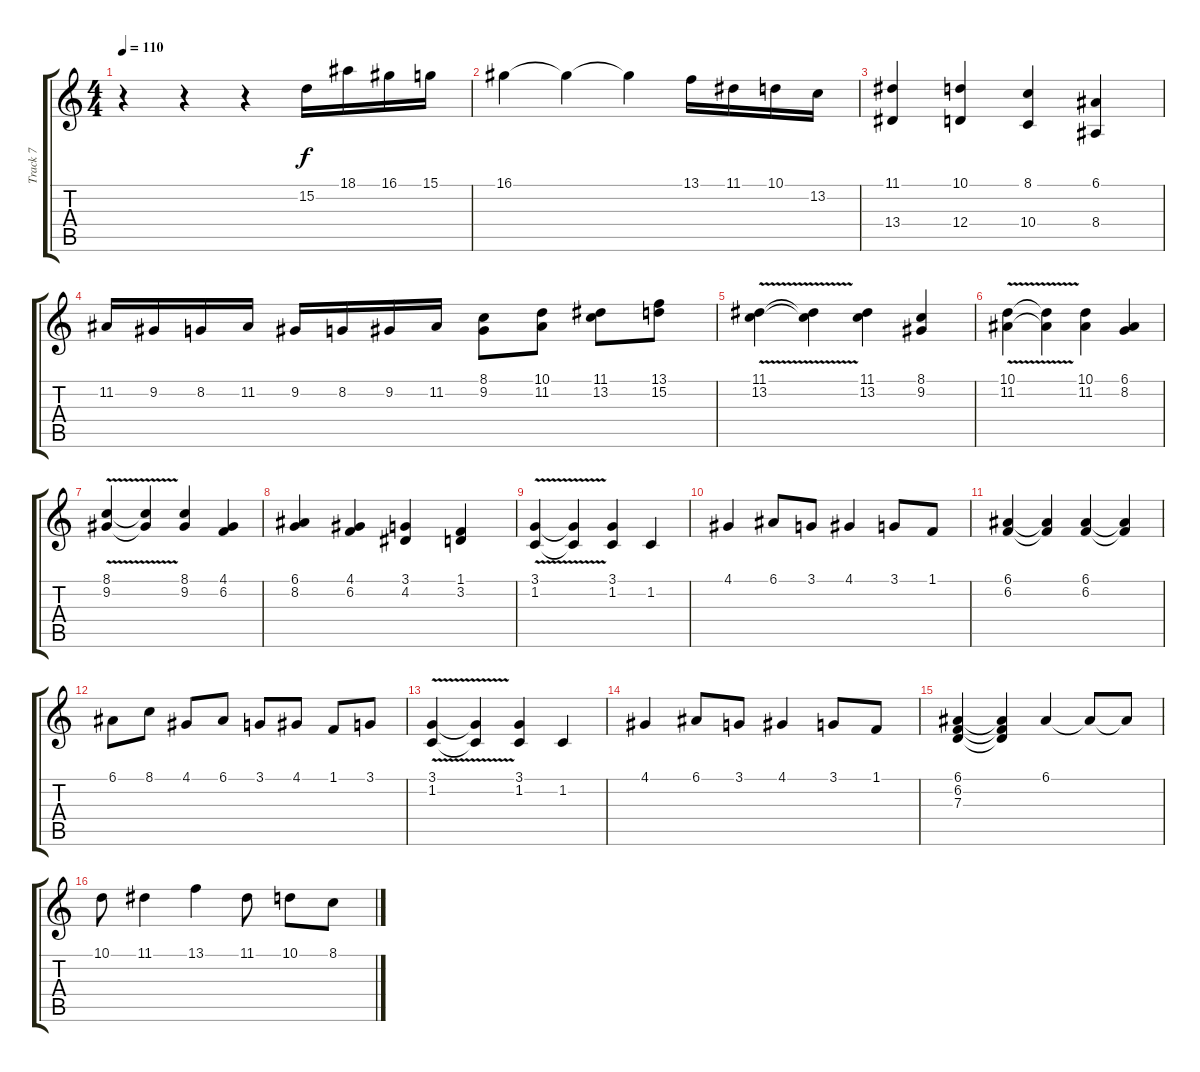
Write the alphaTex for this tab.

\track ("Track 7" "Track 7") {instrument stringensemble1}
\staff {score tabs}
\tuning (E4 B3 G3 D3 A2 E2) {hide}
\ts (4 4)
\tempo 110
\clef g2
\ks c
r.4{dy f instrument stringensemble1} r.4 r.4 15.2.16 18.1.16 16.1.16 15.1.16 |
16.1.4 16.1{t}.4 16.1{t}.4 13.1.16 11.1.16 10.1.16 13.2.16 |
(11.1 13.4).4 (10.1 12.4).4 (8.1 10.4).4 (6.1 8.4).4 |
11.2.16 9.2.16 8.2.16 11.2.16 9.2.16 8.2.16 9.2.16 11.2.16 (8.1 9.2).8 (10.1 11.2).8 (11.1 13.2).8 (13.1 15.2).8 |
(11.1{v} 13.2).4 (11.1{t} 13.2{t}).4 (11.1 13.2).4 (8.1 9.2).4 |
(10.1{v} 11.2).4 (10.1{t} 11.2{t}).4 (10.1 11.2).4 (6.1 8.2).4 |
(8.1{v} 9.2{v}).4 (8.1{t} 9.2{t}).4 (8.1 9.2).4 (4.1 6.2).4 |
(6.1 8.2).4 (4.1 6.2).4 (3.1 4.2).4 (1.1 3.2).4 |
(3.1{v} 1.2{v}).4 (3.1{t} 1.2{t}).4 (3.1 1.2).4 1.2.4 |
4.1.4 6.1.8 3.1.8 4.1.4 3.1.8 1.1.8 |
(6.1 6.2).4 (6.1{t} 6.2{t}).4 (6.1 6.2).4 (6.1{t} 6.2{t}).4 |
6.1.8 8.1.8 4.1.8 6.1.8 3.1.8 4.1.8 1.1.8 3.1.8 |
(3.1{v} 1.2{v}).4 (3.1{t} 1.2{t}).4 (3.1 1.2).4 1.2.4 |
4.1.4 6.1.8 3.1.8 4.1.4 3.1.8 1.1.8 |
(6.1 6.2 7.3).4 (6.1{t} 6.2{t} 7.3{t}).4 6.1.4 6.1{t}.8 6.1{t}.8 |
10.1.8 11.1.4 13.1.4 11.1.8 10.1.8 8.1.8
